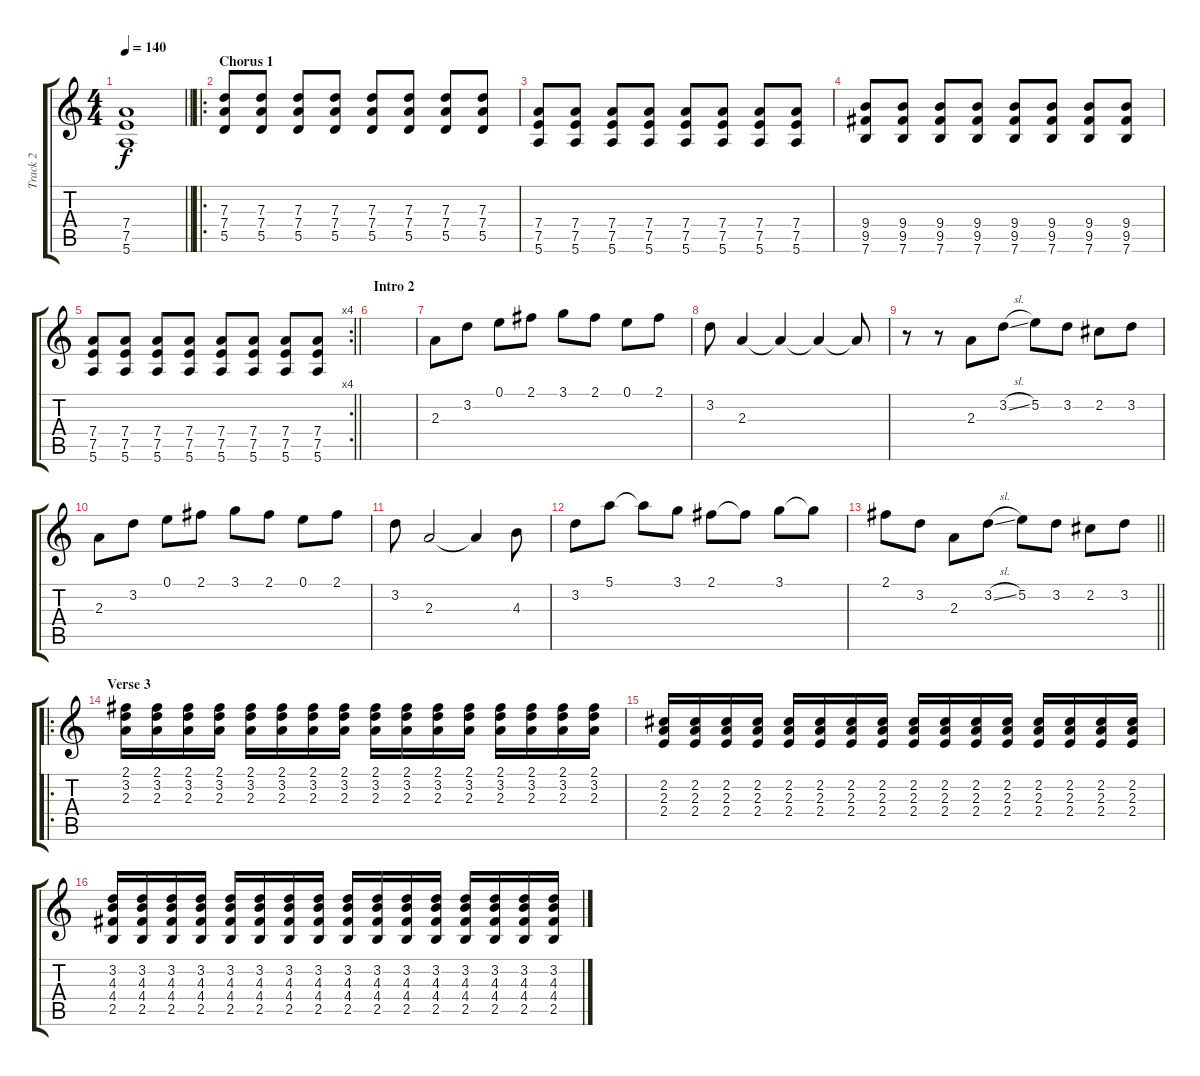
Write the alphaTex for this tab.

\track ("Track 2" "Track 2") {instrument distortionguitar}
\staff {score tabs}
\tuning (E4 B3 G3 D3 A2 E2) {hide}
\ts (4 4)
\tempo 140
\clef g2
\barLineRight lightlight
\ks c
(7.4 7.5 5.6).1{dy f} |
\ro
\section ("" "Chorus 1")
(7.3 7.4 5.5).8 (7.3 7.4 5.5).8 (7.3 7.4 5.5).8 (7.3 7.4 5.5).8 (7.3 7.4 5.5).8 (7.3 7.4 5.5).8 (7.3 7.4 5.5).8 (7.3 7.4 5.5).8 |
(7.4 7.5 5.6).8 (7.4 7.5 5.6).8 (7.4 7.5 5.6).8 (7.4 7.5 5.6).8 (7.4 7.5 5.6).8 (7.4 7.5 5.6).8 (7.4 7.5 5.6).8 (7.4 7.5 5.6).8 |
(9.4 9.5 7.6).8 (9.4 9.5 7.6).8 (9.4 9.5 7.6).8 (9.4 9.5 7.6).8 (9.4 9.5 7.6).8 (9.4 9.5 7.6).8 (9.4 9.5 7.6).8 (9.4 9.5 7.6).8 |
\rc 4
\barLineRight lightlight
(7.4 7.5 5.6).8 (7.4 7.5 5.6).8 (7.4 7.5 5.6).8 (7.4 7.5 5.6).8 (7.4 7.5 5.6).8 (7.4 7.5 5.6).8 (7.4 7.5 5.6).8 (7.4 7.5 5.6).8 |
\section ("" "Intro 2")
|
2.3.8 3.2.8 0.1.8 2.1.8 3.1.8 2.1.8 0.1.8 2.1.8 |
3.2.8 2.3.4 2.3{t}.4 2.3{t}.4 2.3{t}.8 |
r.8 r.8 2.3.8 3.2{sl}.8 5.2.8 3.2.8 2.2.8 3.2.8 |
2.3.8 3.2.8 0.1.8 2.1.8 3.1.8 2.1.8 0.1.8 2.1.8 |
3.2.8 2.3.2 2.3{t}.4 4.3.8 |
3.2.8 5.1.8 5.1{t}.8 3.1.8 2.1.8 2.1{t}.8 3.1.8 3.1{t}.8 |
\barLineRight lightlight
2.1.8 3.2.8 2.3.8 3.2{sl}.8 5.2.8 3.2.8 2.2.8 3.2.8 |
\ro
\section ("" "Verse 3")
(2.1 3.2 2.3).16{volume 8 instrument electricguitarclean} (2.1 3.2 2.3).16 (2.1 3.2 2.3).16 (2.1 3.2 2.3).16 (2.1 3.2 2.3).16 (2.1 3.2 2.3).16 (2.1 3.2 2.3).16 (2.1 3.2 2.3).16 (2.1 3.2 2.3).16 (2.1 3.2 2.3).16 (2.1 3.2 2.3).16 (2.1 3.2 2.3).16 (2.1 3.2 2.3).16 (2.1 3.2 2.3).16 (2.1 3.2 2.3).16 (2.1 3.2 2.3).16 |
(2.2 2.3 2.4).16 (2.2 2.3 2.4).16 (2.2 2.3 2.4).16 (2.2 2.3 2.4).16 (2.2 2.3 2.4).16 (2.2 2.3 2.4).16 (2.2 2.3 2.4).16 (2.2 2.3 2.4).16 (2.2 2.3 2.4).16 (2.2 2.3 2.4).16 (2.2 2.3 2.4).16 (2.2 2.3 2.4).16 (2.2 2.3 2.4).16 (2.2 2.3 2.4).16 (2.2 2.3 2.4).16 (2.2 2.3 2.4).16 |
(3.2 4.3 4.4 2.5).16 (3.2 4.3 4.4 2.5).16 (3.2 4.3 4.4 2.5).16 (3.2 4.3 4.4 2.5).16 (3.2 4.3 4.4 2.5).16 (3.2 4.3 4.4 2.5).16 (3.2 4.3 4.4 2.5).16 (3.2 4.3 4.4 2.5).16 (3.2 4.3 4.4 2.5).16 (3.2 4.3 4.4 2.5).16 (3.2 4.3 4.4 2.5).16 (3.2 4.3 4.4 2.5).16 (3.2 4.3 4.4 2.5).16 (3.2 4.3 4.4 2.5).16 (3.2 4.3 4.4 2.5).16 (3.2 4.3 4.4 2.5).16
